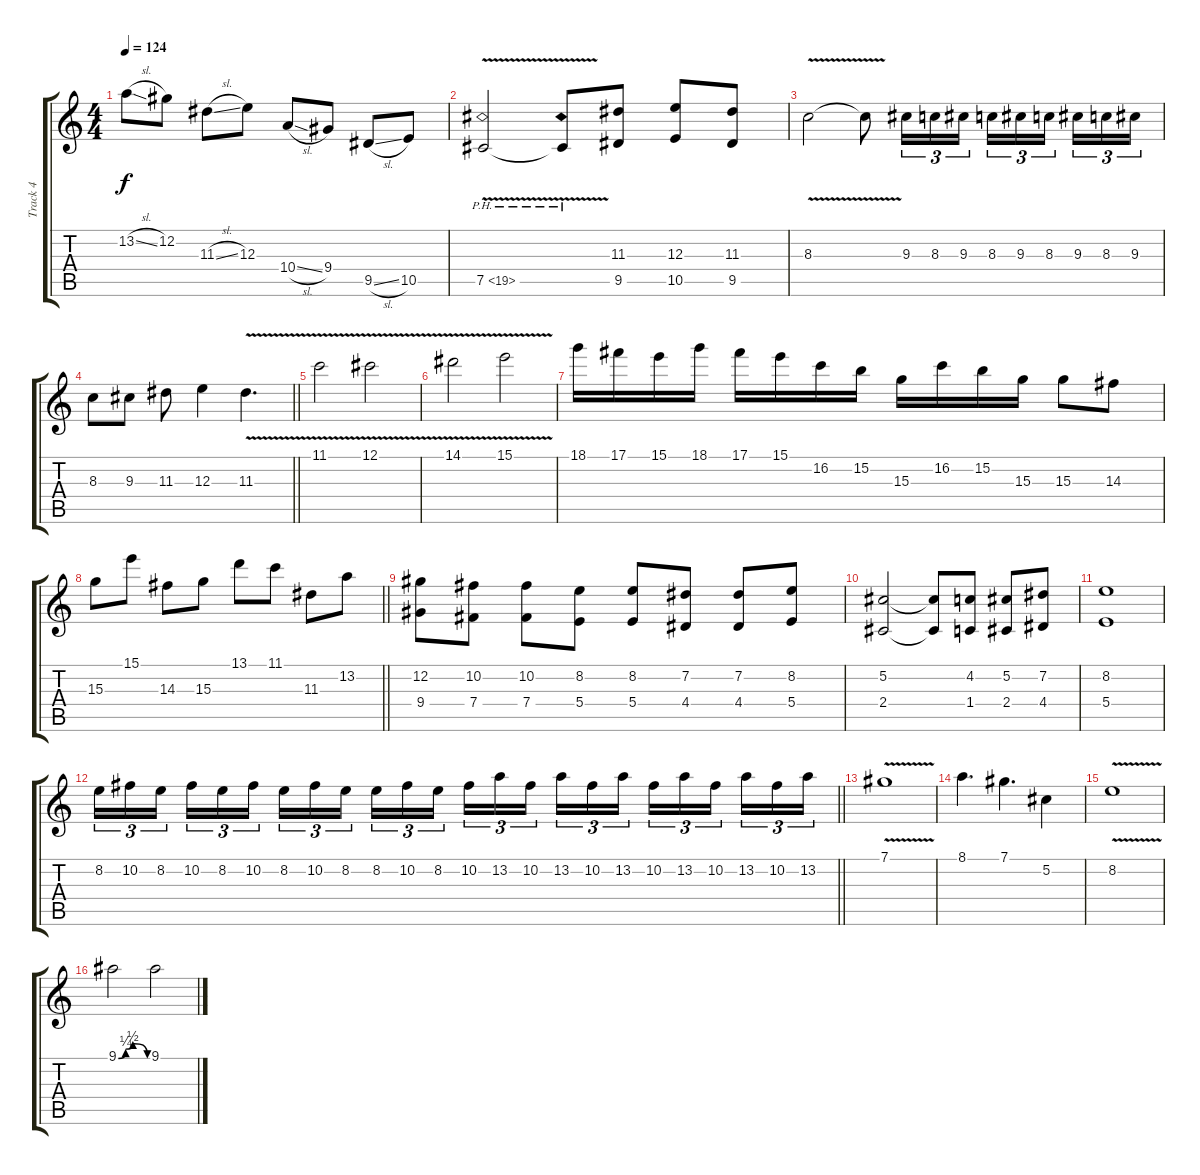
\track ("Track 4" "Track 4") {instrument distortionguitar}
\staff {score tabs}
\tuning (Db4 Ab3 E3 B2 Gb2 Db2) {hide}
\ts (4 4)
\tempo 124
\clef g2
\ks c
13.2{sl}.8{dy f} 12.2.8 11.3{sl}.8 12.3.8 10.4{sl}.8 9.4.8 9.5{sl}.8 10.5.8 |
7.5{ph 12 v}.2 7.5{ph 12 v t}.8 (11.3 9.5).8 (12.3 10.5).8 (11.3 9.5).8 |
8.3{v}.2 8.3{t}.8 9.3.16{tu (3 2)} 8.3.16{tu (3 2)} 9.3.16{tu (3 2)} 8.3.16{tu (3 2)} 9.3.16{tu (3 2)} 8.3.16{tu (3 2) beam splitsecondary} 9.3.16{tu (3 2)} 8.3.16{tu (3 2)} 9.3.16{tu (3 2)} |
\barLineRight lightlight
8.3.8 9.3.8 11.3.8 12.3.4 11.3{v}.4{d} |
11.1{v}.2 12.1{v}.2 |
14.1{v}.2 15.1{v}.2 |
18.1.16 17.1.16 15.1.16 18.1.16 17.1.16 15.1.16 16.2.16 15.2.16 15.3.16 16.2.16 15.2.16 15.3.16 15.3.8 14.3.8 |
\barLineRight lightlight
15.3.8 15.1.8 14.3.8 15.3.8 13.1.8 11.1.8 11.3.8 13.2.8 |
(12.2 9.4).8{volume 6} (10.2 7.4).8 (10.2 7.4).8 (8.2 5.4).8 (8.2 5.4).8 (7.2 4.4).8 (7.2 4.4).8 (8.2 5.4).8 |
(5.2 2.4).2 (5.2{t} 2.4{t}).8 (4.2 1.4).8 (5.2 2.4).8 (7.2 4.4).8 |
(8.2 5.4).1 |
\barLineRight lightlight
8.2.16{tu (3 2)} 10.2.16{tu (3 2)} 8.2.16{tu (3 2) beam splitsecondary} 10.2.16{tu (3 2)} 8.2.16{tu (3 2)} 10.2.16{tu (3 2)} 8.2.16{tu (3 2)} 10.2.16{tu (3 2)} 8.2.16{tu (3 2) beam splitsecondary} 8.2.16{tu (3 2)} 10.2.16{tu (3 2)} 8.2.16{tu (3 2)} 10.2.16{tu (3 2)} 13.2.16{tu (3 2)} 10.2.16{tu (3 2) beam splitsecondary} 13.2.16{tu (3 2)} 10.2.16{tu (3 2)} 13.2.16{tu (3 2)} 10.2.16{tu (3 2)} 13.2.16{tu (3 2)} 10.2.16{tu (3 2) beam splitsecondary} 13.2.16{tu (3 2)} 10.2.16{tu (3 2)} 13.2.16{tu (3 2)} |
7.1{v}.1{volume 0} |
8.1.4{d} 7.1.4{d} 5.2.4 |
8.2{v}.1 |
9.1{be (custom 0 0 15 1 30 2 32 2 60 0)}.2 9.1.2
